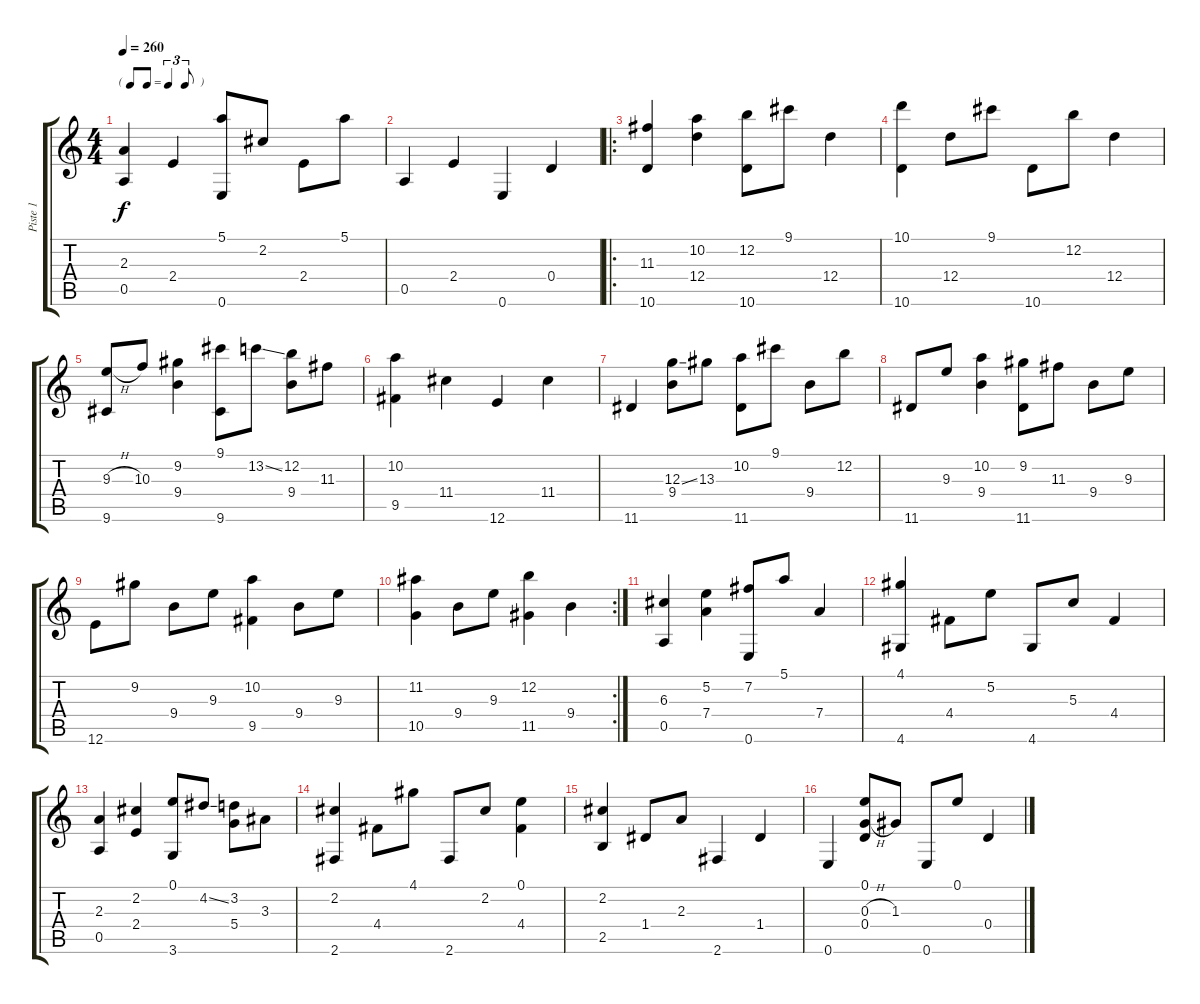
\track ("Piste 1" "Piste 1") {instrument acousticguitarsteel}
\staff {score tabs}
\tuning (E4 B3 G3 D3 A2 E2) {hide}
\ts (4 4)
\tf triplet8th
\tempo 260
\clef g2
\ks c
(2.3 0.5).4{dy f} 2.4.4 (5.1 0.6).8 2.2.8 2.4.8 5.1.8 |
0.5.4 2.4.4 0.6.4 0.4.4 |
\ro
(11.3 10.6).4 (10.2 12.4).4 (12.2 10.6).8 9.1.8 12.4.4 |
(10.1 10.6).4 12.4.8 9.1.8 10.6.8 12.2.8 12.4.4 |
(9.3{h} 9.6).8 10.3.8 (9.2 9.4).4 (9.1 9.6).8 13.2{ss}.8 (12.2 9.4).8 11.3.8 |
(10.2 9.5).4 11.4.4 12.6.4 11.4.4 |
11.6.4 (12.3{ss} 9.4).8 13.3.8 (10.2 11.6).8 9.1.8 9.4.8 12.2.8 |
11.6.8 9.3.8 (10.2 9.4).4 (9.2 11.6).8 11.3.8 9.4.8 9.3.8 |
12.6.8 9.2.8 9.4.8 9.3.8 (10.2 9.5).4 9.4.8 9.3.8 |
\rc 2
(11.2 10.5).4 9.4.8 9.3.8 (12.2 11.5).4 9.4.4 |
(6.3 0.5).4 (5.2 7.4).4 (7.2 0.6).8 5.1.8 7.4.4 |
(4.1 4.6).4 4.4.8 5.2.8 4.6.8 5.3.8 4.4.4 |
(2.3 0.5).4 (2.2 2.4).4 (0.1 3.6).8 4.2{ss}.8 (3.2 5.4).8 3.3.8 |
(2.2 2.6).4 4.4.8 4.1.8 2.6.8 2.2.8 (0.1 4.4).4 |
(2.2 2.5).4 1.4.8 2.3.8 2.6.4 1.4.4 |
0.6.4 (0.1 0.3{h} 0.4).8 1.3.8 0.6.8 0.1.8 0.4.4
